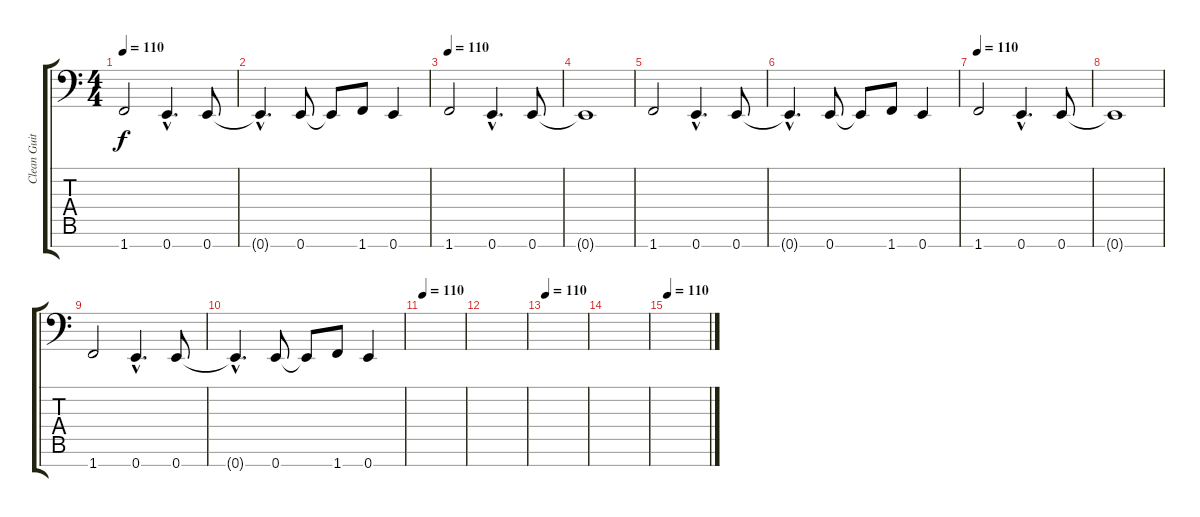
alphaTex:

\track ("Clean Guitar (Tuned To E)" "Clean Guit") {instrument electricguitarclean}
\staff {score tabs}
\tuning (A3 F3 C3 G2 D2 A1 E1) {hide}
\ts (4 4)
\tempo 110
\clef f4
\ks c
1.7.2{dy f} 0.7{hac}.4{d} 0.7.8 |
0.7{hac t}.4{d} 0.7.8 0.7{t}.8 1.7.8 0.7.4 |
\tempo 110
1.7.2 0.7{hac}.4{d} 0.7.8 |
0.7{t}.1 |
1.7.2 0.7{hac}.4{d} 0.7.8 |
0.7{hac t}.4{d} 0.7.8 0.7{t}.8 1.7.8 0.7.4 |
\tempo 110
1.7.2 0.7{hac}.4{d} 0.7.8 |
0.7{t}.1 |
1.7.2 0.7{hac}.4{d} 0.7.8 |
0.7{hac t}.4{d} 0.7.8 0.7{t}.8 1.7.8 0.7.4 |
\tempo 110
|
|
\tempo 110
|
|
\tempo 110
